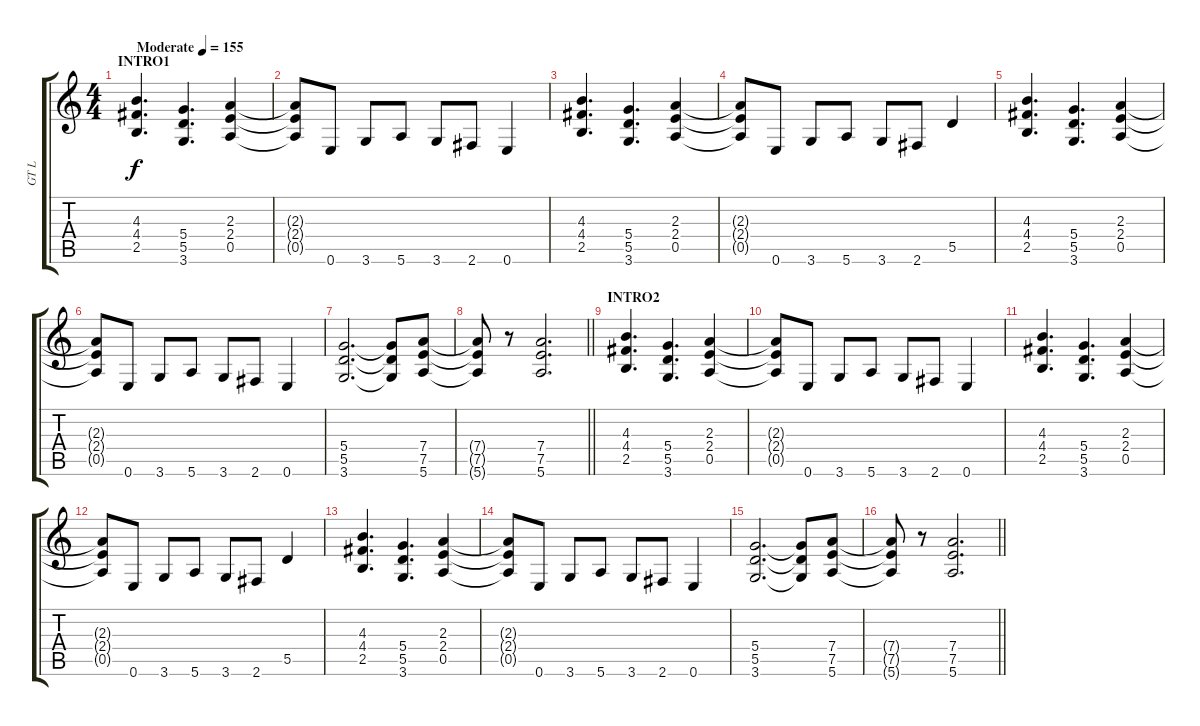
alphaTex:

\track ("GT L" "GT L") {instrument distortionguitar}
\staff {score tabs}
\tuning (E4 B3 G3 D3 A2 E2) {hide}
\ts (4 4)
\section ("" "INTRO1")
\tempo (155 "Moderate")
\clef g2
\ks c
(4.3 4.4 2.5).4{d dy f instrument distortionguitar} (5.4 5.5 3.6).4{d} (2.3 2.4 0.5).4 |
(2.3{t} 2.4{t} 0.5{t}).8 0.6.8 3.6.8 5.6.8 3.6.8 2.6.8 0.6.4 |
(4.3 4.4 2.5).4{d} (5.4 5.5 3.6).4{d} (2.3 2.4 0.5).4 |
(2.3{t} 2.4{t} 0.5{t}).8 0.6.8 3.6.8 5.6.8 3.6.8 2.6.8 5.5.4 |
(4.3 4.4 2.5).4{d} (5.4 5.5 3.6).4{d} (2.3 2.4 0.5).4 |
(2.3{t} 2.4{t} 0.5{t}).8 0.6.8 3.6.8 5.6.8 3.6.8 2.6.8 0.6.4 |
(5.4 5.5 3.6).2{d} (5.4{t} 5.5{t} 3.6{t}).8 (7.4 7.5 5.6).8 |
\barLineRight lightlight
(7.4{t} 7.5{t} 5.6{t}).8 r.8 (7.4 7.5 5.6).2{d} |
\section ("" "INTRO2")
(4.3 4.4 2.5).4{d} (5.4 5.5 3.6).4{d} (2.3 2.4 0.5).4 |
(2.3{t} 2.4{t} 0.5{t}).8 0.6.8 3.6.8 5.6.8 3.6.8 2.6.8 0.6.4 |
(4.3 4.4 2.5).4{d} (5.4 5.5 3.6).4{d} (2.3 2.4 0.5).4 |
(2.3{t} 2.4{t} 0.5{t}).8 0.6.8 3.6.8 5.6.8 3.6.8 2.6.8 5.5.4 |
(4.3 4.4 2.5).4{d} (5.4 5.5 3.6).4{d} (2.3 2.4 0.5).4 |
(2.3{t} 2.4{t} 0.5{t}).8 0.6.8 3.6.8 5.6.8 3.6.8 2.6.8 0.6.4 |
(5.4 5.5 3.6).2{d} (5.4{t} 5.5{t} 3.6{t}).8 (7.4 7.5 5.6).8 |
\barLineRight lightlight
(7.4{t} 7.5{t} 5.6{t}).8 r.8 (7.4 7.5 5.6).2{d}
